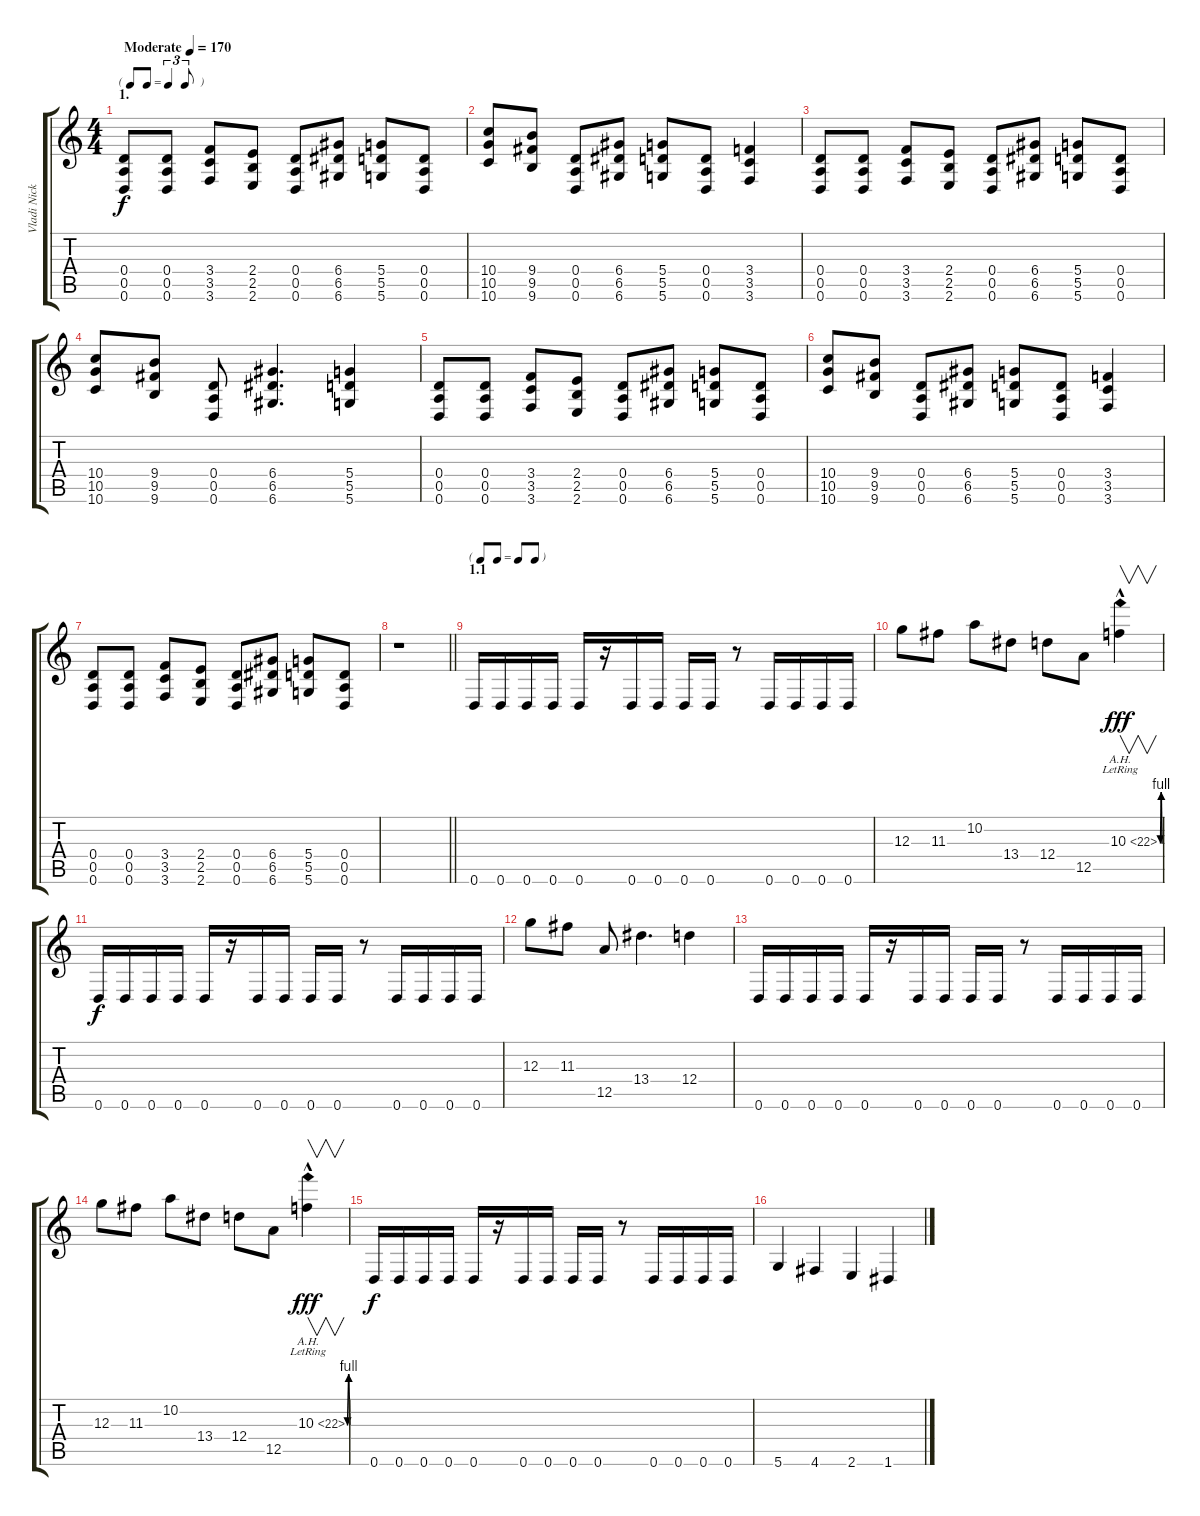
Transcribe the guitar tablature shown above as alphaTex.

\track ("Vladi Nickson" "Vladi Nick") {instrument overdrivenguitar}
\staff {score tabs}
\tuning (E4 B3 G3 D3 A2 D2) {hide}
\ts (4 4)
\tf triplet8th
\section ("" "1.")
\tempo (170 "Moderate")
\clef g2
\ks c
(0.4 0.5 0.6).8{dy f instrument electricguitarjazz} (0.4 0.5 0.6).8 (3.4 3.5 3.6).8 (2.4 2.5 2.6).8 (0.4 0.5 0.6).8 (6.4 6.5 6.6).8 (5.4 5.5 5.6).8 (0.4 0.5 0.6).8 |
(10.4 10.5 10.6).8 (9.4 9.5 9.6).8 (0.4 0.5 0.6).8 (6.4 6.5 6.6).8 (5.4 5.5 5.6).8 (0.4 0.5 0.6).8 (3.4 3.5 3.6).4 |
(0.4 0.5 0.6).8 (0.4 0.5 0.6).8 (3.4 3.5 3.6).8 (2.4 2.5 2.6).8 (0.4 0.5 0.6).8 (6.4 6.5 6.6).8 (5.4 5.5 5.6).8 (0.4 0.5 0.6).8 |
(10.4 10.5 10.6).8 (9.4 9.5 9.6).8 (0.4 0.5 0.6).8 (6.4 6.5 6.6).4{d} (5.4 5.5 5.6).4 |
(0.4 0.5 0.6).8 (0.4 0.5 0.6).8 (3.4 3.5 3.6).8 (2.4 2.5 2.6).8 (0.4 0.5 0.6).8 (6.4 6.5 6.6).8 (5.4 5.5 5.6).8 (0.4 0.5 0.6).8 |
(10.4 10.5 10.6).8 (9.4 9.5 9.6).8 (0.4 0.5 0.6).8 (6.4 6.5 6.6).8 (5.4 5.5 5.6).8 (0.4 0.5 0.6).8 (3.4 3.5 3.6).4 |
(0.4 0.5 0.6).8 (0.4 0.5 0.6).8 (3.4 3.5 3.6).8 (2.4 2.5 2.6).8 (0.4 0.5 0.6).8 (6.4 6.5 6.6).8 (5.4 5.5 5.6).8 (0.4 0.5 0.6).8 |
\barLineRight lightlight
r.1 |
\tf none
\section ("" "1.1")
0.6.16{volume 16 instrument overdrivenguitar} 0.6.16 0.6.16 0.6.16 0.6.16 r.16 0.6.16 0.6.16 0.6.16 0.6.16 r.8 0.6.16 0.6.16 0.6.16 0.6.16 |
12.3.8 11.3.8 10.2.8 13.4.8 12.4.8 12.5.8 10.3{be (custom 0 0 15 4 29 0 60 0) ah 12 hac lr}.4{v dy fff} |
0.6.16{dy f} 0.6.16 0.6.16 0.6.16 0.6.16 r.16 0.6.16 0.6.16 0.6.16 0.6.16 r.8 0.6.16 0.6.16 0.6.16 0.6.16 |
12.3.8 11.3.8 12.5.8 13.4.4{d} 12.4.4 |
0.6.16 0.6.16 0.6.16 0.6.16 0.6.16 r.16 0.6.16 0.6.16 0.6.16 0.6.16 r.8 0.6.16 0.6.16 0.6.16 0.6.16 |
12.3.8 11.3.8 10.2.8 13.4.8 12.4.8 12.5.8 10.3{be (custom 0 0 15 4 29 0 60 0) ah 12 hac lr}.4{v dy fff} |
0.6.16{dy f} 0.6.16 0.6.16 0.6.16 0.6.16 r.16 0.6.16 0.6.16 0.6.16 0.6.16 r.8 0.6.16 0.6.16 0.6.16 0.6.16 |
5.6.4 4.6.4 2.6.4 1.6.4
